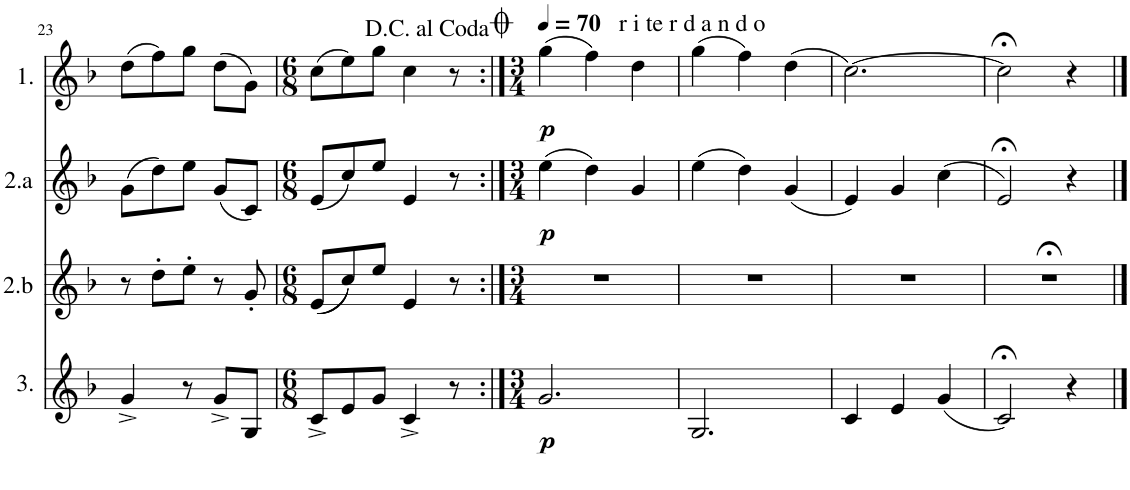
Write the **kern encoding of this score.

**kern	**dynam	**kern	**kern	**dynam	**kern	**dynam
*part4	*part4	*part3	*part2	*part2	*part1	*part1
*staff4	*staff4	*staff3	*staff2	*staff2	*staff1	*staff1
*I"3.	*	*I"2.b	*I"2.a	*	*I"1.	*
*	*	*I'2.b	*I'2.a	*	*	*
!!LO:PB:g=z
*clefG2	*	*clefG2	*clefG2	*	*clefG2	*
*Trd4c7	*	*Trd4c7	*Trd4c7	*	*Trd4c7	*
*k[b-]	*	*k[b-]	*k[b-]	*	*k[b-]	*
*M5/8	*	*M5/8	*M5/8	*	*M5/8	*
=23	=23	=23	=23	=23	=23	=23
4g^/	.	8r	(8g\L	.	(8dd\L	.
.	.	8dd'\L	8dd\)	.	8ff\)	.
8r	.	8ee'\J	8ee\J	.	8gg\J	.
8g^/L	.	8r	(8g/L	.	(8dd\L	.
8G/J	.	8g'/	8c/J)	.	8g\J)	.
=24	=24	=24	=24	=24	=24	=24
*M6/8	*	*M6/8	*M6/8	*	*M6/8	*
8c^/L	.	((8e/L	(8e/L	.	(8cc\L	.
8e/	.	8cc/))	8cc/)	.	8ee\)	.
8g/J	.	8ee/J	8ee/J	.	8gg\J	.
4c^/	.	4e/	4e/	.	4cc\	.
8r	.	8r	8r	.	8r	.
=25:|!	=25:|!	=25:|!	=25:|!	=25:|!	=25:|!	=25:|!
*M3/4	*	*M3/4	*M3/4	*	*M3/4	*
*	*	*	*	*	*MM70	*
!	!	!	!	!	!LO:TX:a:t=r i te r d a n d o	!
!	!LO:DY:b	!	!	!LO:DY:b	!	!LO:DY:b
2.g/	p	2.r	(4ee\	p	(4gg\	p
.	.	.	4dd\)	.	4ff\)	.
.	.	.	4g/	.	4dd\	.
=26	=26	=26	=26	=26	=26	=26
2.G/	.	2.r	(4ee\	.	(4gg\	.
.	.	.	4dd\)	.	4ff\)	.
.	.	.	(4g/	.	(4dd\	.
=27	=27	=27	=27	=27	=27	=27
4c/	.	2.r	4e/)	.	[2.cc\)	.
4e/	.	.	4g/	.	.	.
(4g/	.	.	(4cc\	.	.	.
=28	=28	=28	=28	=28	=28	=28
2c;</)	.	2.r;<	2e;</)	.	2cc;<\]	.
4r	.	.	4r	.	4r	.
==	==	==	==	==	==	==
*-	*-	*-	*-	*-	*-	*-
